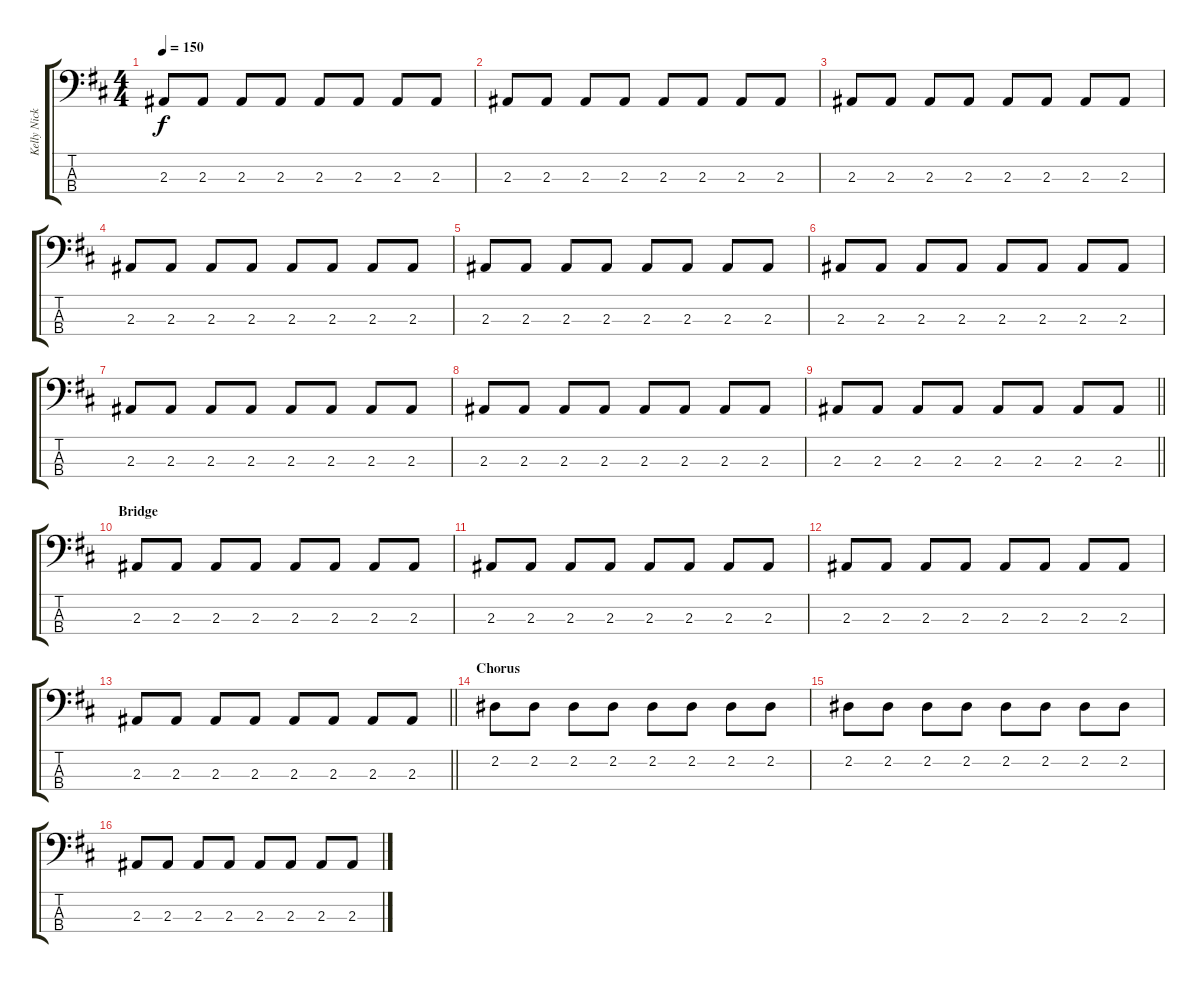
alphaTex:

\track ("Kelly Nickels" "Kelly Nick") {instrument electricbasspick}
\staff {score tabs}
\tuning (Gb2 Db2 Ab1 Eb1) {hide}
\ts (4 4)
\tempo 150
\clef f4
\ks d
2.3.8{dy f} 2.3.8 2.3.8 2.3.8 2.3.8 2.3.8 2.3.8 2.3.8 |
2.3.8 2.3.8 2.3.8 2.3.8 2.3.8 2.3.8 2.3.8 2.3.8 |
2.3.8 2.3.8 2.3.8 2.3.8 2.3.8 2.3.8 2.3.8 2.3.8 |
2.3.8 2.3.8 2.3.8 2.3.8 2.3.8 2.3.8 2.3.8 2.3.8 |
2.3.8 2.3.8 2.3.8 2.3.8 2.3.8 2.3.8 2.3.8 2.3.8 |
2.3.8 2.3.8 2.3.8 2.3.8 2.3.8 2.3.8 2.3.8 2.3.8 |
2.3.8 2.3.8 2.3.8 2.3.8 2.3.8 2.3.8 2.3.8 2.3.8 |
2.3.8 2.3.8 2.3.8 2.3.8 2.3.8 2.3.8 2.3.8 2.3.8 |
\barLineRight lightlight
2.3.8 2.3.8 2.3.8 2.3.8 2.3.8 2.3.8 2.3.8 2.3.8 |
\section ("" "Bridge")
2.3.8 2.3.8 2.3.8 2.3.8 2.3.8 2.3.8 2.3.8 2.3.8 |
2.3.8 2.3.8 2.3.8 2.3.8 2.3.8 2.3.8 2.3.8 2.3.8 |
2.3.8 2.3.8 2.3.8 2.3.8 2.3.8 2.3.8 2.3.8 2.3.8 |
\barLineRight lightlight
2.3.8 2.3.8 2.3.8 2.3.8 2.3.8 2.3.8 2.3.8 2.3.8 |
\section ("" "Chorus")
2.2.8 2.2.8 2.2.8 2.2.8 2.2.8 2.2.8 2.2.8 2.2.8 |
2.2.8 2.2.8 2.2.8 2.2.8 2.2.8 2.2.8 2.2.8 2.2.8 |
2.3.8 2.3.8 2.3.8 2.3.8 2.3.8 2.3.8 2.3.8 2.3.8
